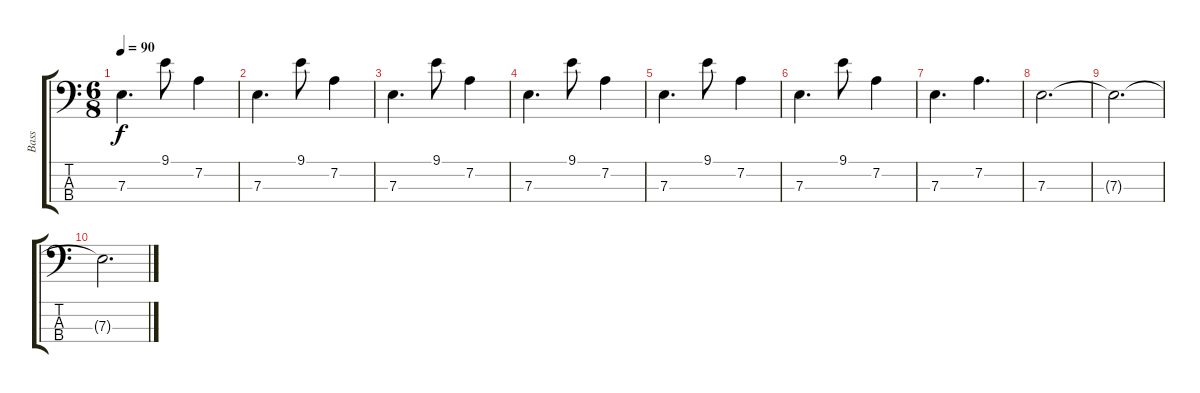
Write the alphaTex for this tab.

\track ("Bass" "Bass") {instrument electricbassfinger}
\staff {score tabs}
\tuning (G2 D2 A1 E1) {hide}
\ts (6 8)
\tempo 90
\clef f4
\ks c
7.3.4{d dy f} 9.1.8 7.2.4 |
7.3.4{d} 9.1.8 7.2.4 |
7.3.4{d} 9.1.8 7.2.4 |
7.3.4{d} 9.1.8 7.2.4 |
7.3.4{d} 9.1.8 7.2.4 |
7.3.4{d} 9.1.8 7.2.4 |
7.3.4{d} 7.2.4{d} |
7.3.2{d} |
7.3{t}.2{d} |
7.3{t}.2{d}
